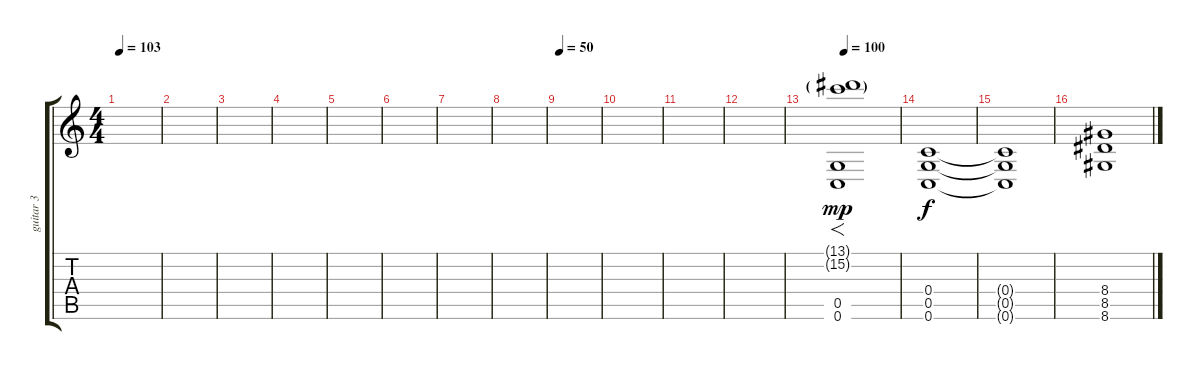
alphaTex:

\track ("guitar 3" "guitar 3") {instrument distortionguitar}
\staff {score tabs}
\tuning (D4 A3 F3 C3 G2 C2) {hide}
\ts (4 4)
\tempo 103
\clef g2
\ks c
|
|
|
|
|
|
|
|
\tempo 50
|
|
|
|
\tempo 100
(13.1{g} 15.2{g} 0.5 0.6).1{f dy mp} |
(0.4 0.5 0.6).1{dy f} |
(0.4{t} 0.5{t} 0.6{t}).1 |
(8.4 8.5 8.6).1
